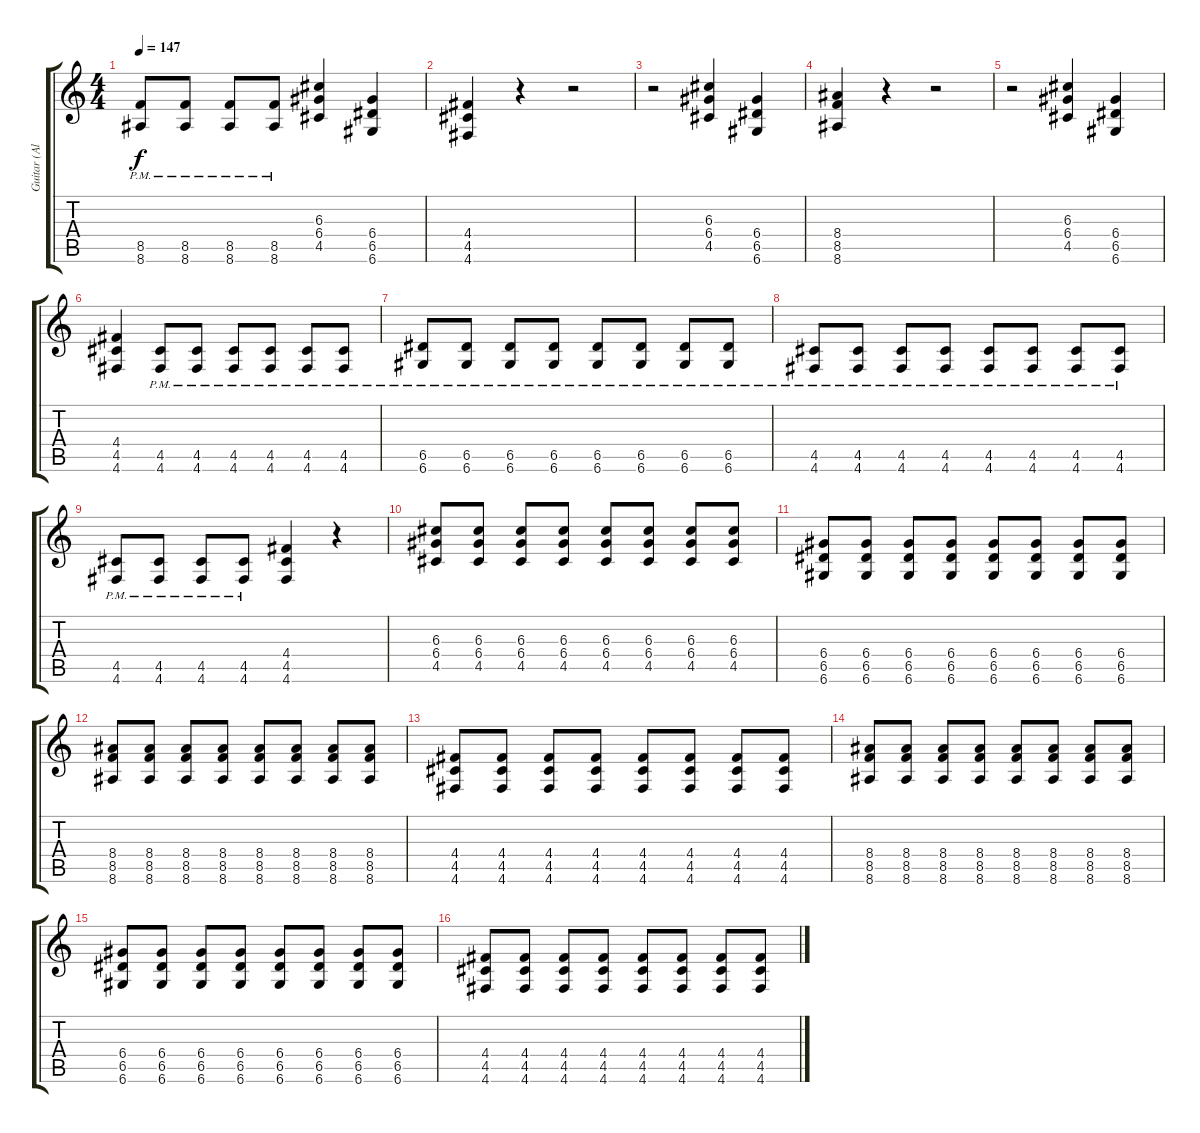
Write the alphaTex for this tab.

\track ("Guitar (Alex - Left)" "Guitar (Al") {instrument distortionguitar}
\staff {score tabs}
\tuning (E4 B3 G3 D3 A2 D2) {hide}
\ts (4 4)
\tempo 147
\clef g2
\ks c
(8.5{pm} 8.6{pm}).8{dy f} (8.5{pm} 8.6{pm}).8 (8.5{pm} 8.6{pm}).8 (8.5{pm} 8.6{pm}).8 (6.3 6.4 4.5).4 (6.4 6.5 6.6).4 |
(4.4 4.5 4.6).4 r.4 r.2 |
r.2 (6.3 6.4 4.5).4 (6.4 6.5 6.6).4 |
(8.4 8.5 8.6).4 r.4 r.2 |
r.2 (6.3 6.4 4.5).4 (6.4 6.5 6.6).4 |
(4.4 4.5 4.6).4 (4.5{pm} 4.6{pm}).8 (4.5{pm} 4.6{pm}).8 (4.5{pm} 4.6{pm}).8 (4.5{pm} 4.6{pm}).8 (4.5{pm} 4.6{pm}).8 (4.5{pm} 4.6{pm}).8 |
(6.5{pm} 6.6{pm}).8 (6.5{pm} 6.6{pm}).8 (6.5{pm} 6.6{pm}).8 (6.5{pm} 6.6{pm}).8 (6.5{pm} 6.6{pm}).8 (6.5{pm} 6.6{pm}).8 (6.5{pm} 6.6{pm}).8 (6.5{pm} 6.6{pm}).8 |
(4.5{pm} 4.6{pm}).8 (4.5{pm} 4.6{pm}).8 (4.5{pm} 4.6{pm}).8 (4.5{pm} 4.6{pm}).8 (4.5{pm} 4.6{pm}).8 (4.5{pm} 4.6{pm}).8 (4.5{pm} 4.6{pm}).8 (4.5{pm} 4.6{pm}).8 |
(4.5{pm} 4.6{pm}).8 (4.5{pm} 4.6{pm}).8 (4.5{pm} 4.6{pm}).8 (4.5{pm} 4.6).8 (4.4 4.5 4.6).4 r.4 |
(6.3 6.4 4.5).8 (6.3 6.4 4.5).8 (6.3 6.4 4.5).8 (6.3 6.4 4.5).8 (6.3 6.4 4.5).8 (6.3 6.4 4.5).8 (6.3 6.4 4.5).8 (6.3 6.4 4.5).8 |
(6.4 6.5 6.6).8 (6.4 6.5 6.6).8 (6.4 6.5 6.6).8 (6.4 6.5 6.6).8 (6.4 6.5 6.6).8 (6.4 6.5 6.6).8 (6.4 6.5 6.6).8 (6.4 6.5 6.6).8 |
(8.4 8.5 8.6).8 (8.4 8.5 8.6).8 (8.4 8.5 8.6).8 (8.4 8.5 8.6).8 (8.4 8.5 8.6).8 (8.4 8.5 8.6).8 (8.4 8.5 8.6).8 (8.4 8.5 8.6).8 |
(4.4 4.5 4.6).8 (4.4 4.5 4.6).8 (4.4 4.5 4.6).8 (4.4 4.5 4.6).8 (4.4 4.5 4.6).8 (4.4 4.5 4.6).8 (4.4 4.5 4.6).8 (4.4 4.5 4.6).8 |
(8.4 8.5 8.6).8 (8.4 8.5 8.6).8 (8.4 8.5 8.6).8 (8.4 8.5 8.6).8 (8.4 8.5 8.6).8 (8.4 8.5 8.6).8 (8.4 8.5 8.6).8 (8.4 8.5 8.6).8 |
(6.4 6.5 6.6).8 (6.4 6.5 6.6).8 (6.4 6.5 6.6).8 (6.4 6.5 6.6).8 (6.4 6.5 6.6).8 (6.4 6.5 6.6).8 (6.4 6.5 6.6).8 (6.4 6.5 6.6).8 |
(4.4 4.5 4.6).8 (4.4 4.5 4.6).8 (4.4 4.5 4.6).8 (4.4 4.5 4.6).8 (4.4 4.5 4.6).8 (4.4 4.5 4.6).8 (4.4 4.5 4.6).8 (4.4 4.5 4.6).8
